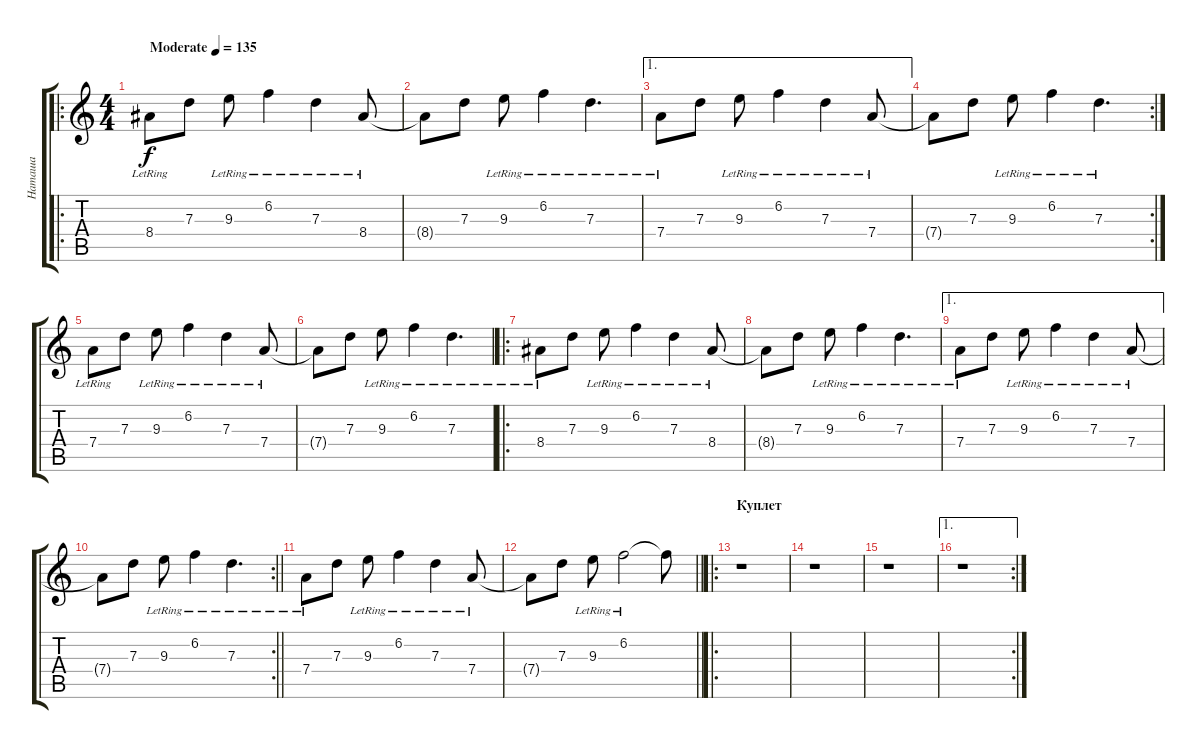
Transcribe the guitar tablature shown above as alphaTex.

\track ("Наташа" "Наташа") {instrument electricguitarclean}
\staff {score tabs}
\tuning (E4 B3 G3 D3 A2 E2) {hide}
\ro
\ts (4 4)
\tempo (135 "Moderate")
\clef g2
\ks c
8.4{lr}.8{dy f instrument electricguitarclean} 7.3.8 9.3{lr}.8 6.2{lr}.4 7.3{lr}.4 8.4{lr}.8 |
8.4{t}.8 7.3.8 9.3{lr}.8 6.2{lr}.4 7.3{lr}.4{d} |
\ae 1
7.4{lr}.8 7.3.8 9.3{lr}.8 6.2{lr}.4 7.3{lr}.4 7.4{lr}.8 |
\rc 2
7.4{t}.8 7.3.8 9.3{lr}.8 6.2{lr}.4 7.3{lr}.4{d} |
7.4{lr}.8 7.3.8 9.3{lr}.8 6.2{lr}.4 7.3{lr}.4 7.4{lr}.8 |
7.4{t}.8 7.3.8 9.3{lr}.8 6.2{lr}.4 7.3{lr}.4{d} |
\ro
8.4{lr}.8 7.3.8 9.3{lr}.8 6.2{lr}.4 7.3{lr}.4 8.4{lr}.8 |
8.4{t}.8 7.3.8 9.3{lr}.8 6.2{lr}.4 7.3{lr}.4{d} |
\ae 1
7.4{lr}.8 7.3.8 9.3{lr}.8 6.2{lr}.4 7.3{lr}.4 7.4{lr}.8 |
\rc 2
\barLineRight lightlight
7.4{t}.8 7.3.8 9.3{lr}.8 6.2{lr}.4 7.3{lr}.4{d} |
7.4{lr}.8 7.3.8 9.3{lr}.8 6.2{lr}.4 7.3{lr}.4 7.4{lr}.8 |
\barLineRight lightlight
7.4{t}.8 7.3.8 9.3{lr}.8 6.2{lr}.2 6.2{t}.8 |
\ro
\section ("" "Куплет")
r.1 |
r.1 |
r.1 |
\ae 1
\rc 2
r.1
